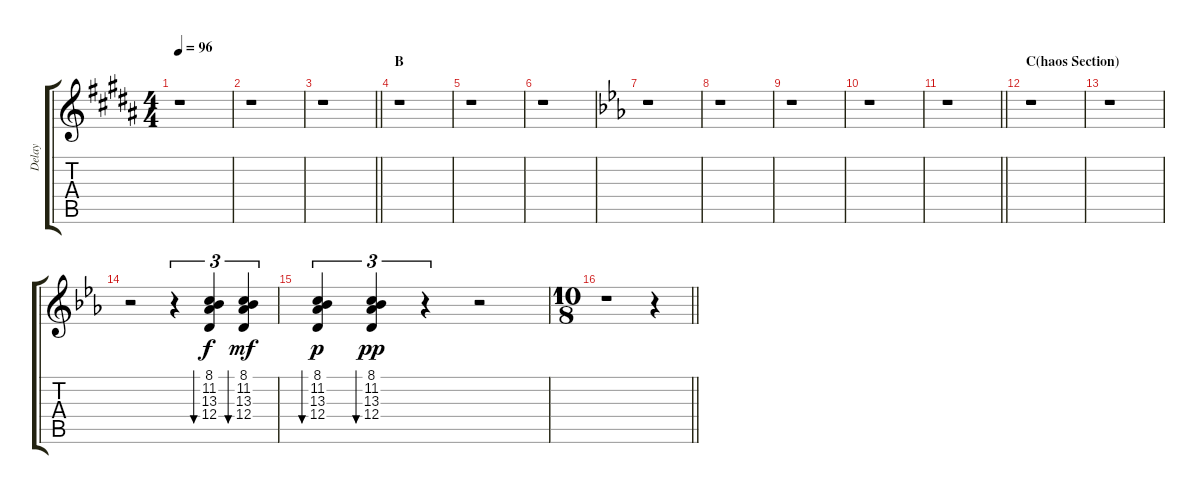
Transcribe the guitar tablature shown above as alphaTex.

\track ("Delay" "Delay") {instrument lead6voice}
\staff {score tabs}
\tuning (E4 B3 G3 D3 A2 E2) {hide}
\ts (4 4)
\tempo 96
\clef g2
\ks b
r.1{dy f} |
r.1 |
\barLineRight lightlight
r.1 |
\section ("" "B")
r.1 |
r.1 |
r.1 |
\ks eb
r.1 |
r.1 |
r.1 |
r.1 |
\barLineRight lightlight
r.1 |
\section ("" "C(haos Section)")
r.1 |
r.1 |
r.2 r.4{tu (3 2) balance 5 instrument acousticguitarsteel} (8.1 11.2 13.3 12.4).4{tu (3 2) bu 240} (8.1 11.2 13.3 12.4).4{tu (3 2) bu 240 dy mf} |
(8.1 11.2 13.3 12.4).4{tu (3 2) bu 240 dy p} (8.1 11.2 13.3 12.4).4{tu (3 2) bu 240 dy pp} r.4{tu (3 2)} r.2 |
\ts (10 8)
\barLineRight lightlight
r.1 r.4
